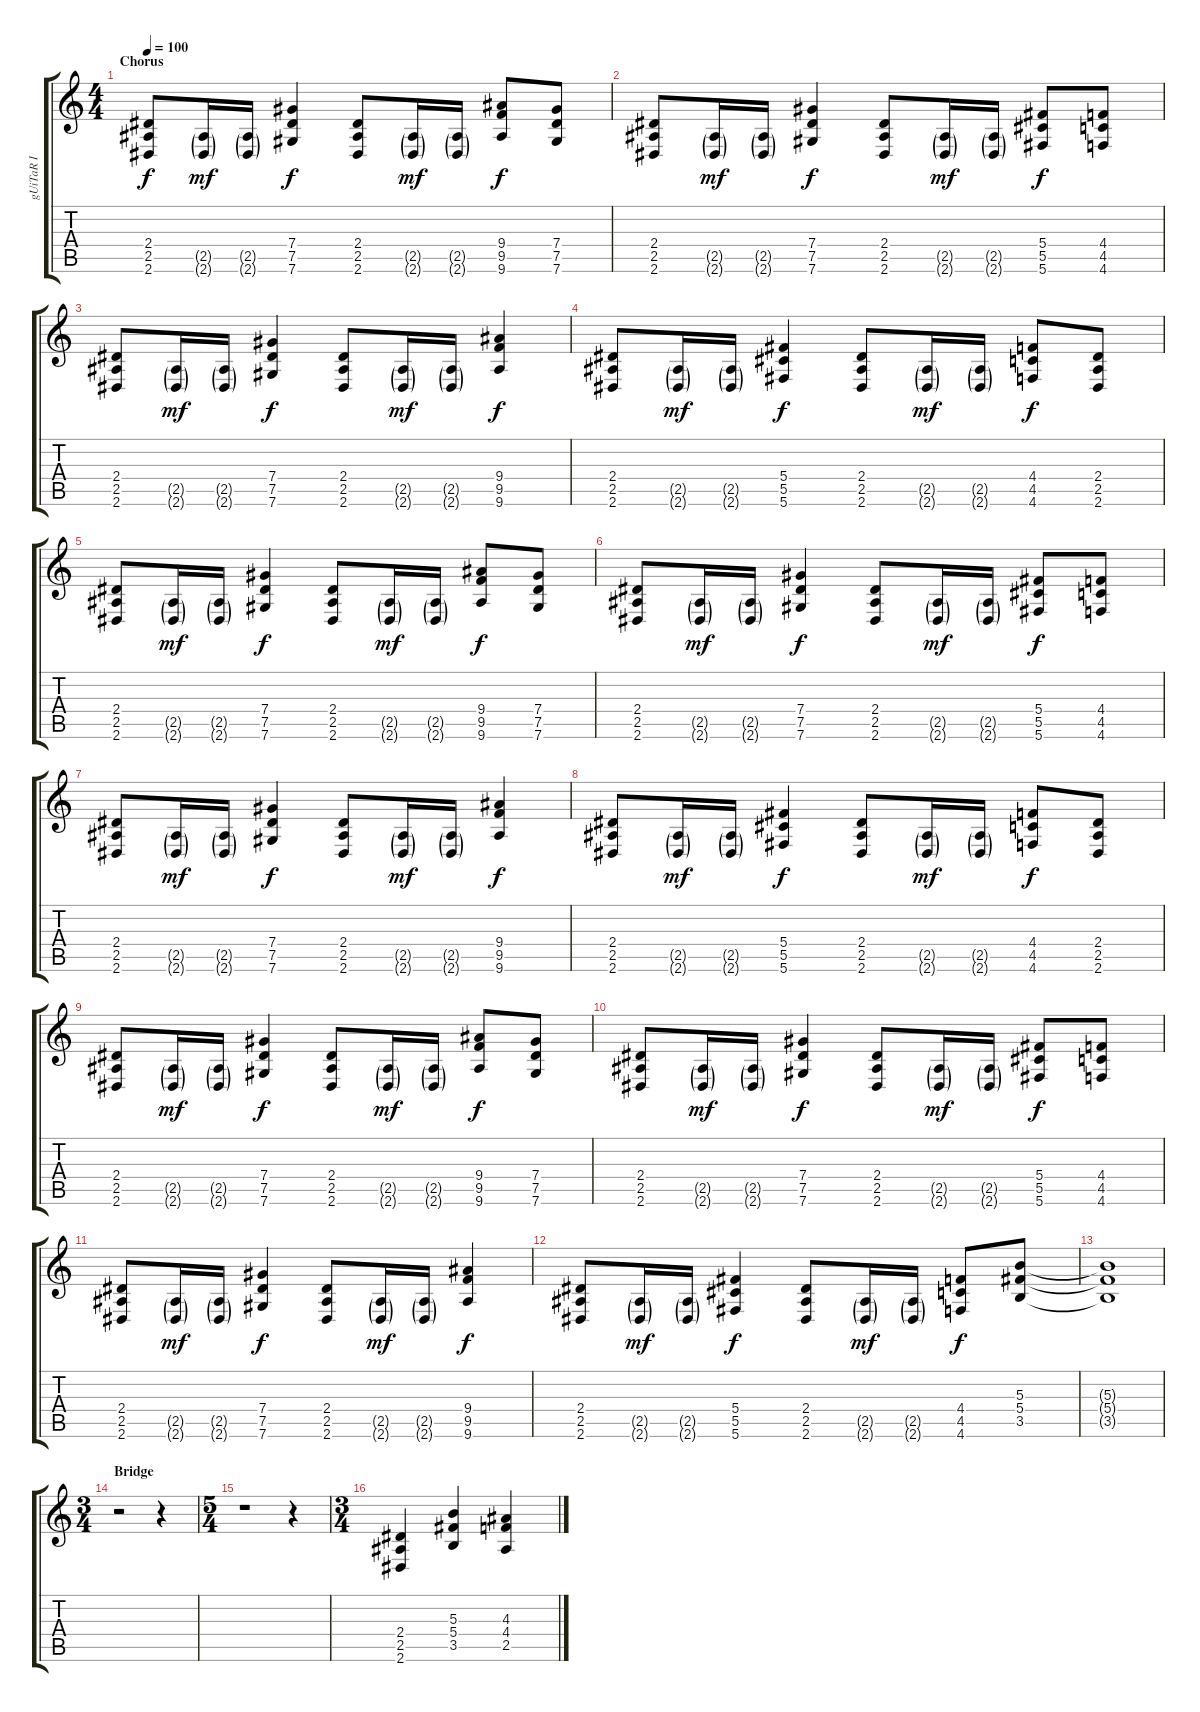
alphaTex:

\track ("gUiTaR I" "gUiTaR I") {instrument overdrivenguitar}
\staff {score tabs}
\tuning (Eb4 Bb3 Gb3 Db3 Ab2 Db2) {hide}
\ts (4 4)
\section ("" "Chorus")
\tempo 100
\clef g2
\ks c
(2.4 2.5 2.6).8{dy f} (2.5{g} 2.6{g}).16{dy mf} (2.5{g} 2.6{g}).16 (7.4 7.5 7.6).4{dy f} (2.4 2.5 2.6).8 (2.5{g} 2.6{g}).16{dy mf} (2.5{g} 2.6{g}).16 (9.4 9.5 9.6).8{dy f} (7.4 7.5 7.6).8 |
(2.4 2.5 2.6).8 (2.5{g} 2.6{g}).16{dy mf} (2.5{g} 2.6{g}).16 (7.4 7.5 7.6).4{dy f} (2.4 2.5 2.6).8 (2.5{g} 2.6{g}).16{dy mf} (2.5{g} 2.6{g}).16 (5.4 5.5 5.6).8{dy f} (4.4 4.5 4.6).8 |
(2.4 2.5 2.6).8 (2.5{g} 2.6{g}).16{dy mf} (2.5{g} 2.6{g}).16 (7.4 7.5 7.6).4{dy f} (2.4 2.5 2.6).8 (2.5{g} 2.6{g}).16{dy mf} (2.5{g} 2.6{g}).16 (9.4 9.5 9.6).4{dy f} |
(2.4 2.5 2.6).8 (2.5{g} 2.6{g}).16{dy mf} (2.5{g} 2.6{g}).16 (5.4 5.5 5.6).4{dy f} (2.4 2.5 2.6).8 (2.5{g} 2.6{g}).16{dy mf} (2.5{g} 2.6{g}).16 (4.4 4.5 4.6).8{dy f} (2.4 2.5 2.6).8 |
(2.4 2.5 2.6).8 (2.5{g} 2.6{g}).16{dy mf} (2.5{g} 2.6{g}).16 (7.4 7.5 7.6).4{dy f} (2.4 2.5 2.6).8 (2.5{g} 2.6{g}).16{dy mf} (2.5{g} 2.6{g}).16 (9.4 9.5 9.6).8{dy f} (7.4 7.5 7.6).8 |
(2.4 2.5 2.6).8 (2.5{g} 2.6{g}).16{dy mf} (2.5{g} 2.6{g}).16 (7.4 7.5 7.6).4{dy f} (2.4 2.5 2.6).8 (2.5{g} 2.6{g}).16{dy mf} (2.5{g} 2.6{g}).16 (5.4 5.5 5.6).8{dy f} (4.4 4.5 4.6).8 |
(2.4 2.5 2.6).8 (2.5{g} 2.6{g}).16{dy mf} (2.5{g} 2.6{g}).16 (7.4 7.5 7.6).4{dy f} (2.4 2.5 2.6).8 (2.5{g} 2.6{g}).16{dy mf} (2.5{g} 2.6{g}).16 (9.4 9.5 9.6).4{dy f} |
(2.4 2.5 2.6).8 (2.5{g} 2.6{g}).16{dy mf} (2.5{g} 2.6{g}).16 (5.4 5.5 5.6).4{dy f} (2.4 2.5 2.6).8 (2.5{g} 2.6{g}).16{dy mf} (2.5{g} 2.6{g}).16 (4.4 4.5 4.6).8{dy f} (2.4 2.5 2.6).8 |
(2.4 2.5 2.6).8 (2.5{g} 2.6{g}).16{dy mf} (2.5{g} 2.6{g}).16 (7.4 7.5 7.6).4{dy f} (2.4 2.5 2.6).8 (2.5{g} 2.6{g}).16{dy mf} (2.5{g} 2.6{g}).16 (9.4 9.5 9.6).8{dy f} (7.4 7.5 7.6).8 |
(2.4 2.5 2.6).8 (2.5{g} 2.6{g}).16{dy mf} (2.5{g} 2.6{g}).16 (7.4 7.5 7.6).4{dy f} (2.4 2.5 2.6).8 (2.5{g} 2.6{g}).16{dy mf} (2.5{g} 2.6{g}).16 (5.4 5.5 5.6).8{dy f} (4.4 4.5 4.6).8 |
(2.4 2.5 2.6).8 (2.5{g} 2.6{g}).16{dy mf} (2.5{g} 2.6{g}).16 (7.4 7.5 7.6).4{dy f} (2.4 2.5 2.6).8 (2.5{g} 2.6{g}).16{dy mf} (2.5{g} 2.6{g}).16 (9.4 9.5 9.6).4{dy f} |
(2.4 2.5 2.6).8 (2.5{g} 2.6{g}).16{dy mf} (2.5{g} 2.6{g}).16 (5.4 5.5 5.6).4{dy f} (2.4 2.5 2.6).8 (2.5{g} 2.6{g}).16{dy mf} (2.5{g} 2.6{g}).16 (4.4 4.5 4.6).8{dy f} (5.3 5.4 3.5).8 |
(5.3{t} 5.4{t} 3.5{t}).1 |
\ts (3 4)
\section ("" "Bridge")
r.2 r.4 |
\ts (5 4)
r.1 r.4 |
\ts (3 4)
(2.4 2.5 2.6).4 (5.3 5.4 3.5).4 (4.3 4.4 2.5).4
